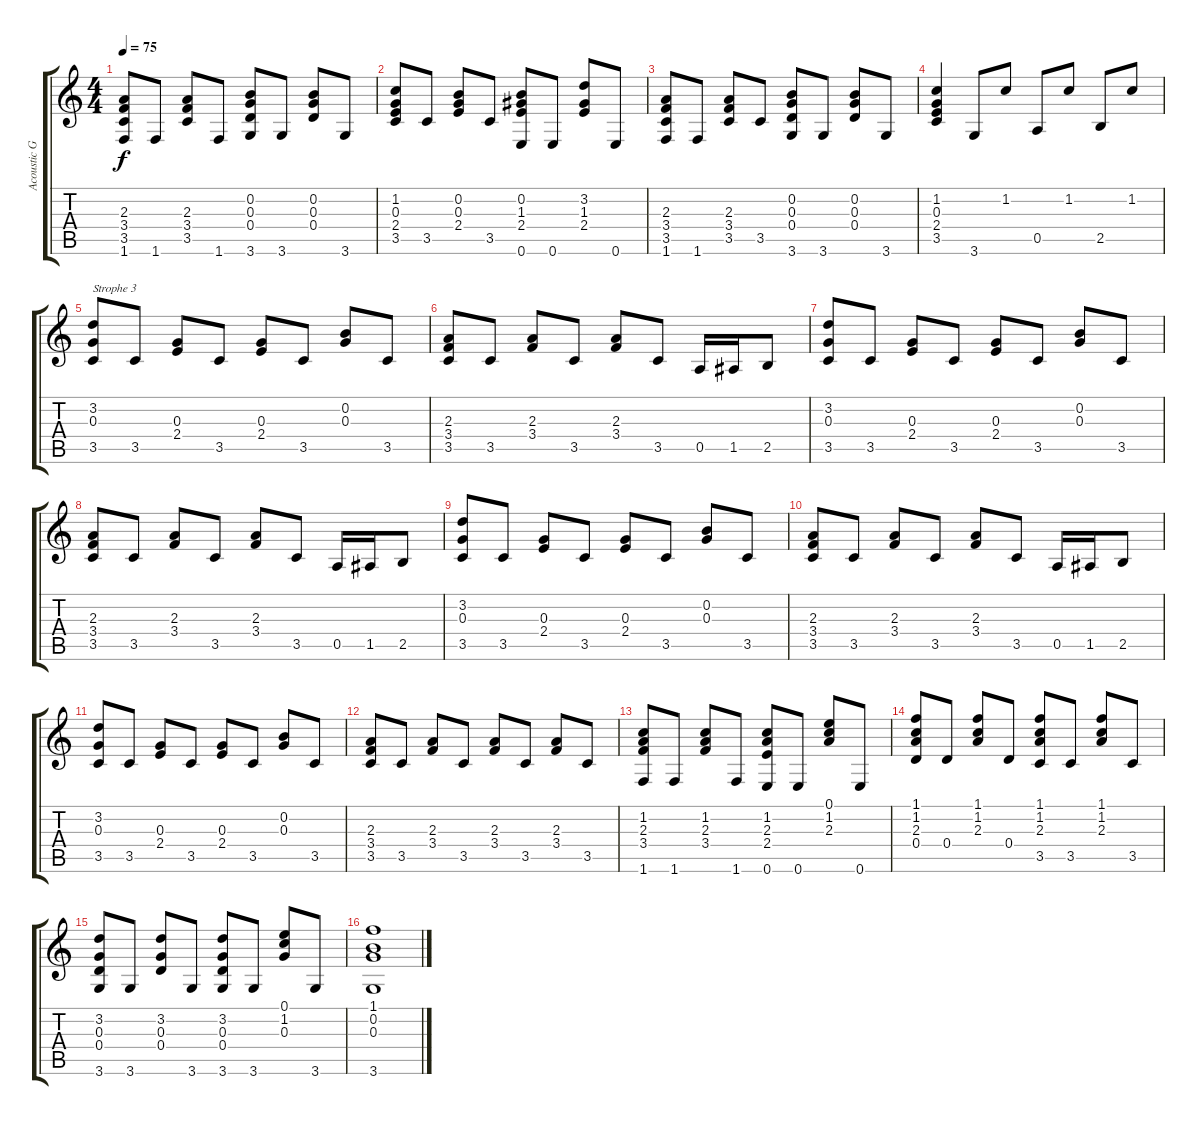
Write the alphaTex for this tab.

\track ("Acoustic Guitar" "Acoustic G") {instrument acousticguitarnylon}
\staff {score tabs}
\tuning (E4 B3 G3 D3 A2 E2) {hide}
\ts (4 4)
\tempo 75
\clef g2
\ks c
(2.3 3.4 3.5 1.6).8{dy f} 1.6.8 (2.3 3.4 3.5).8 1.6.8 (0.2 0.3 0.4 3.6).8 3.6.8 (0.2 0.3 0.4).8 3.6.8 |
(1.2 0.3 2.4 3.5).8 3.5.8 (0.2 0.3 2.4).8 3.5.8 (0.2 1.3 2.4 0.6).8 0.6.8 (3.2 1.3 2.4).8 0.6.8 |
(2.3 3.4 3.5 1.6).8 1.6.8 (2.3 3.4 3.5).8 3.5.8 (0.2 0.3 0.4 3.6).8 3.6.8 (0.2 0.3 0.4).8 3.6.8 |
(1.2 0.3 2.4 3.5).4 3.6.8 1.2.8 0.5.8 1.2.8 2.5.8 1.2.8 |
(3.2 0.3 3.5).8{txt "Strophe 3"} 3.5.8 (0.3 2.4).8 3.5.8 (0.3 2.4).8 3.5.8 (0.2 0.3).8 3.5.8 |
(2.3 3.4 3.5).8 3.5.8 (2.3 3.4).8 3.5.8 (2.3 3.4).8 3.5.8 0.5.16 1.5.16 2.5.8 |
(3.2 0.3 3.5).8 3.5.8 (0.3 2.4).8 3.5.8 (0.3 2.4).8 3.5.8 (0.2 0.3).8 3.5.8 |
(2.3 3.4 3.5).8 3.5.8 (2.3 3.4).8 3.5.8 (2.3 3.4).8 3.5.8 0.5.16 1.5.16 2.5.8 |
(3.2 0.3 3.5).8 3.5.8 (0.3 2.4).8 3.5.8 (0.3 2.4).8 3.5.8 (0.2 0.3).8 3.5.8 |
(2.3 3.4 3.5).8 3.5.8 (2.3 3.4).8 3.5.8 (2.3 3.4).8 3.5.8 0.5.16 1.5.16 2.5.8 |
(3.2 0.3 3.5).8 3.5.8 (0.3 2.4).8 3.5.8 (0.3 2.4).8 3.5.8 (0.2 0.3).8 3.5.8 |
(2.3 3.4 3.5).8 3.5.8 (2.3 3.4).8 3.5.8 (2.3 3.4).8 3.5.8 (2.3 3.4).8 3.5.8 |
(1.2 2.3 3.4 1.6).8 1.6.8 (1.2 2.3 3.4).8 1.6.8 (1.2 2.3 2.4 0.6).8 0.6.8 (0.1 1.2 2.3).8 0.6.8 |
(1.1 1.2 2.3 0.4).8 0.4.8 (1.1 1.2 2.3).8 0.4.8 (1.1 1.2 2.3 3.5).8 3.5.8 (1.1 1.2 2.3).8 3.5.8 |
(3.2 0.3 0.4 3.6).8 3.6.8 (3.2 0.3 0.4).8 3.6.8 (3.2 0.3 0.4 3.6).8 3.6.8 (0.1 1.2 0.3).8 3.6.8 |
(1.1 0.2 0.3 3.6).1
